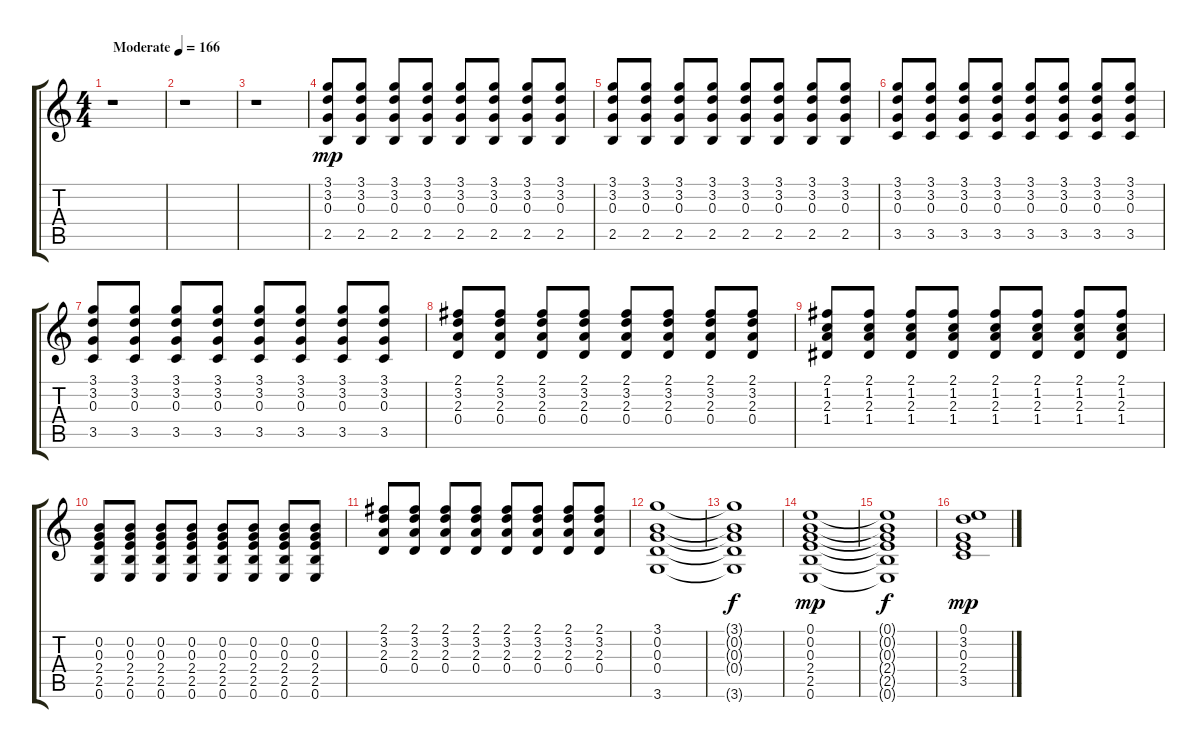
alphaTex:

\track "" {instrument overdrivenguitar}
\staff {score tabs}
\tuning (E4 B3 G3 D3 A2 E2) {hide}
\ts (4 4)
\tempo (166 "Moderate")
\clef g2
\ks c
r.1{dy mp instrument overdrivenguitar} |
r.1 |
r.1 |
(3.1 3.2 0.3 2.5).8 (3.1 3.2 0.3 2.5).8 (3.1 3.2 0.3 2.5).8 (3.1 3.2 0.3 2.5).8 (3.1 3.2 0.3 2.5).8 (3.1 3.2 0.3 2.5).8 (3.1 3.2 0.3 2.5).8 (3.1 3.2 0.3 2.5).8 |
(3.1 3.2 0.3 2.5).8 (3.1 3.2 0.3 2.5).8 (3.1 3.2 0.3 2.5).8 (3.1 3.2 0.3 2.5).8 (3.1 3.2 0.3 2.5).8 (3.1 3.2 0.3 2.5).8 (3.1 3.2 0.3 2.5).8 (3.1 3.2 0.3 2.5).8 |
(3.1 3.2 0.3 3.5).8 (3.1 3.2 0.3 3.5).8 (3.1 3.2 0.3 3.5).8 (3.1 3.2 0.3 3.5).8 (3.1 3.2 0.3 3.5).8 (3.1 3.2 0.3 3.5).8 (3.1 3.2 0.3 3.5).8 (3.1 3.2 0.3 3.5).8 |
(3.1 3.2 0.3 3.5).8 (3.1 3.2 0.3 3.5).8 (3.1 3.2 0.3 3.5).8 (3.1 3.2 0.3 3.5).8 (3.1 3.2 0.3 3.5).8 (3.1 3.2 0.3 3.5).8 (3.1 3.2 0.3 3.5).8 (3.1 3.2 0.3 3.5).8 |
(2.1 3.2 2.3 0.4).8 (2.1 3.2 2.3 0.4).8 (2.1 3.2 2.3 0.4).8 (2.1 3.2 2.3 0.4).8 (2.1 3.2 2.3 0.4).8 (2.1 3.2 2.3 0.4).8 (2.1 3.2 2.3 0.4).8 (2.1 3.2 2.3 0.4).8 |
(2.1 1.2 2.3 1.4).8 (2.1 1.2 2.3 1.4).8 (2.1 1.2 2.3 1.4).8 (2.1 1.2 2.3 1.4).8 (2.1 1.2 2.3 1.4).8 (2.1 1.2 2.3 1.4).8 (2.1 1.2 2.3 1.4).8 (2.1 1.2 2.3 1.4).8 |
(0.2 0.3 2.4 2.5 0.6).8 (0.2 0.3 2.4 2.5 0.6).8 (0.2 0.3 2.4 2.5 0.6).8 (0.2 0.3 2.4 2.5 0.6).8 (0.2 0.3 2.4 2.5 0.6).8 (0.2 0.3 2.4 2.5 0.6).8 (0.2 0.3 2.4 2.5 0.6).8 (0.2 0.3 2.4 2.5 0.6).8 |
(2.1 3.2 2.3 0.4).8 (2.1 3.2 2.3 0.4).8 (2.1 3.2 2.3 0.4).8 (2.1 3.2 2.3 0.4).8 (2.1 3.2 2.3 0.4).8 (2.1 3.2 2.3 0.4).8 (2.1 3.2 2.3 0.4).8 (2.1 3.2 2.3 0.4).8 |
(3.1 0.2 0.3 0.4 3.6).1 |
(3.1{t} 0.2{t} 0.3{t} 0.4{t} 3.6{t}).1{dy f} |
(0.1 0.2 0.3 2.4 2.5 0.6).1{dy mp} |
(0.1{t} 0.2{t} 0.3{t} 2.4{t} 2.5{t} 0.6{t}).1{dy f} |
(0.1 3.2 0.3 2.4 3.5).1{dy mp}
